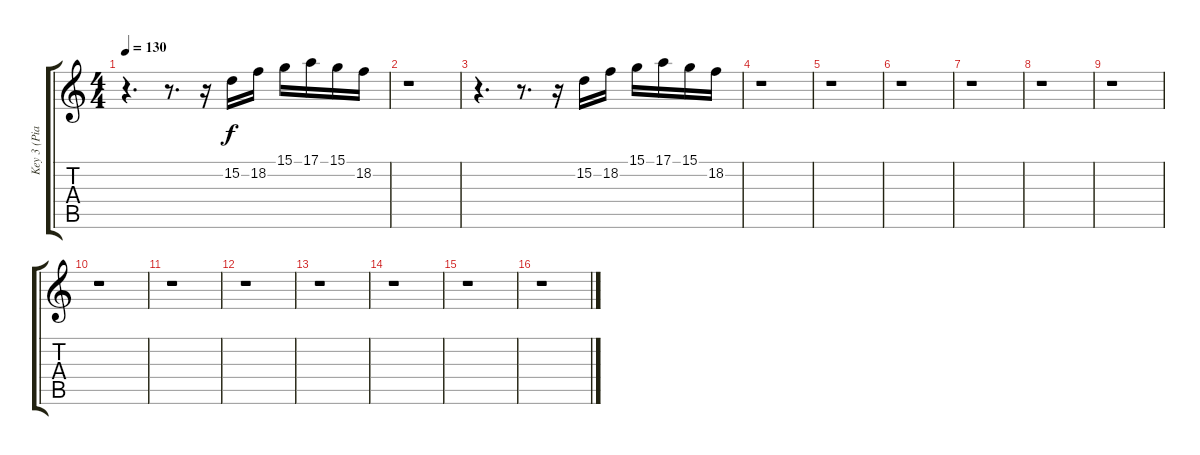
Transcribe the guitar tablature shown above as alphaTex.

\track ("Key 3 (Piano)" "Key 3 (Pia") {instrument acousticgrandpiano}
\staff {score tabs}
\tuning (E4 B3 G3 D3 A2 E2) {hide}
\ts (4 4)
\tempo 130
\clef g2
\ks c
r.4{d dy f} r.8{d} r.16 15.2.16 18.2.16 15.1.16 17.1.16 15.1.16 18.2.16 |
r.1 |
r.4{d} r.8{d} r.16 15.2.16 18.2.16 15.1.16 17.1.16 15.1.16 18.2.16 |
r.1 |
r.1 |
r.1 |
r.1 |
r.1 |
r.1 |
r.1 |
r.1 |
r.1 |
r.1 |
r.1 |
r.1 |
r.1
